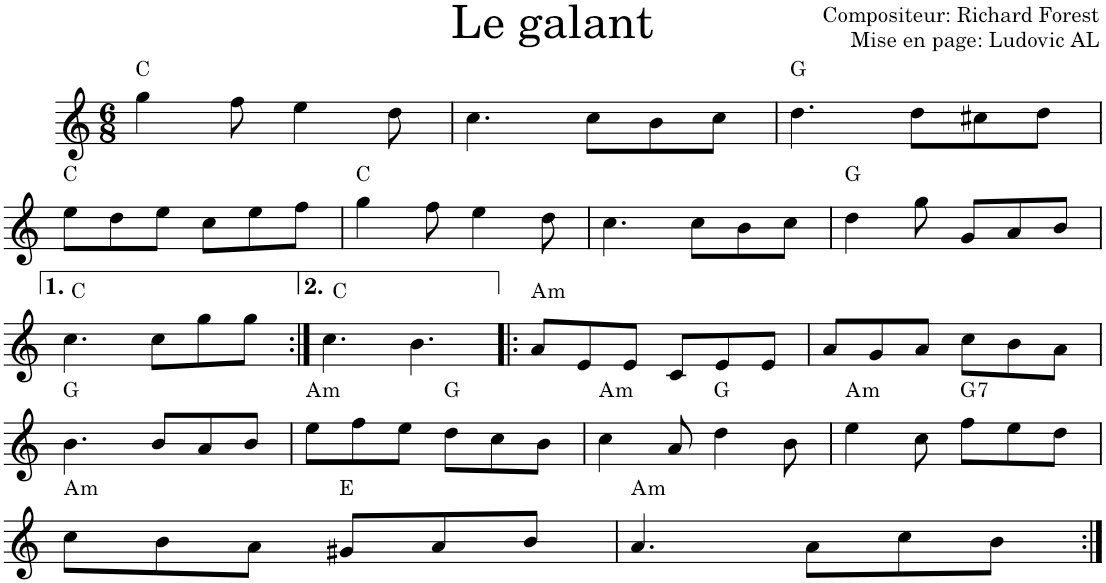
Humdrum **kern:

**kern	**harte
*part1	*part1
*staff1	*
*I"Voice	*
*I'V	*
*clefG2	*
*k[]	*
*M6/8	*
=1	=1
4gg\	C:maj
8ff\	.
4ee\	.
8dd\	.
=2	=2
4.cc\	.
8cc\L	.
8b\	.
8cc\J	.
=3	=3
4.dd\	G:maj
8dd\L	.
8cc#X\	.
8dd\J	.
!!LO:LB:g=z
=4	=4
8ee\L	C:maj
8dd\	.
8ee\J	.
8cc\L	.
8ee\	.
8ff\J	.
=5	=5
4gg\	C:maj
8ff\	.
4ee\	.
8dd\	.
=6	=6
4.cc\	.
8cc\L	.
8b\	.
8cc\J	.
=7	=7
4dd\	G:maj
8gg\	.
8g/L	.
8a/	.
8b/J	.
!!LO:LB:g=z
=8	=8
4.cc\	C:maj
8cc\L	.
8gg\	.
8gg\J	.
=9:|!	=9:|!
4.cc\	C:maj
4.b\	.
=10!|:	=10!|:
!	!LO:H:kt=m
8a/L	A:min
8e/	.
8e/J	.
8c/L	.
8e/	.
8e/J	.
=11	=11
8a/L	.
8g/	.
8a/J	.
8cc\L	.
8b\	.
8a\J	.
!!LO:LB:g=z
=12	=12
4.b\	G:maj
8b/L	.
8a/	.
8b/J	.
=13	=13
!	!LO:H:kt=m
8ee\L	A:min
8ff\	.
8ee\J	.
8dd\L	G:maj
8cc\	.
8b\J	.
=14	=14
!	!LO:H:kt=m
4cc\	A:min
8a/	.
4dd\	G:maj
8b\	.
=15	=15
!	!LO:H:kt=m
4ee\	A:min
8cc\	.
!	!LO:H:kt=7
8ff\L	G:7
8ee\	.
8dd\J	.
!!LO:LB:g=z
=16	=16
!	!LO:H:kt=m
8cc\L	A:min
8b\	.
8a\J	.
8g#X/L	E:maj
8a/	.
8b/J	.
=17	=17
!	!LO:H:kt=m
4.a/	A:min
8a\L	.
8cc\	.
8b\J	.
=:|!	=:|!
*-	*-
